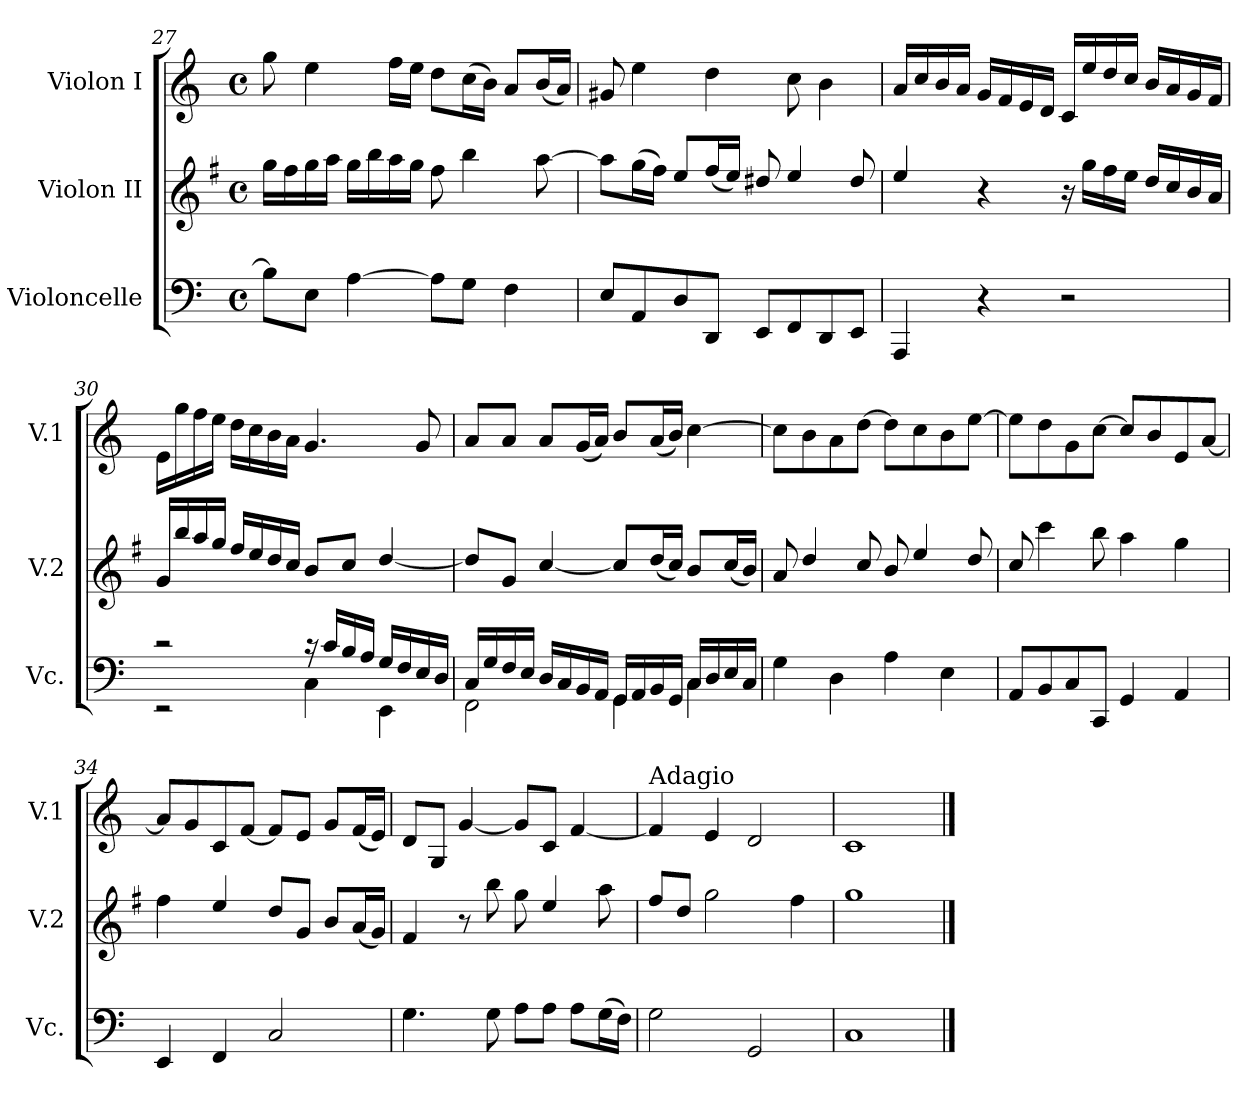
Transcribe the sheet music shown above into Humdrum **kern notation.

**kern	**kern	**kern
*part3	*part2	*part1
*staff3	*staff2	*staff1
*I"Violoncelle	*I"Violon II	*I"Violon I
*I'Vc.	*I'V.2	*I'V.1
*clefF4	*clefG2	*clefG2
*	*ITrd4c7	*
*k[]	*k[]	*k[]
*C:	*C:	*C:
*M4/4	*M4/4	*M4/4
*met(c)	*met(c)	*met(c)
=27	=27	=27
8B\L]	16cc\LL	8gg\
.	16b\	.
8E\J	16cc\	4ee\
.	16dd\JJ	.
[4A\	16cc\LL	.
.	16ee\	.
.	16dd\	16ff\LL
.	16cc\JJ	16ee\JJ
8A\L]	8b\	8dd\L
8G\J	4ee\	(16cc\L
.	.	16b\JJ)
4F\	.	8a/L
.	[8dd\	(16b/L
.	.	16a/JJ)
=28	=28	=28
8E/L	8dd\L]	8g#X/
8AA/	(16cc\L	4ee\
.	16b\JJ)	.
8D/	8a/L	.
8DD/J	(16b/L	4dd\
.	16a/JJ)	.
8EE/L	8g#X/	.
8FF/	4a/	8cc\
8DD/	.	4b\
8EE/J	8g#/	.
=29	=29	=29
4AAA/	4a/	16a/LL
.	.	16cc/
.	.	16b/
.	.	16a/JJ
4r	4r	16g/LL
.	.	16f/
.	.	16e/
.	.	16d/JJ
2r	16r	16c/LL
.	16cc\LL	16ee/
.	16b\	16dd/
.	16a\JJ	16cc/JJ
.	16g/LL	16b/LL
.	16f/	16a/
.	16e/	16g/
.	16d/JJ	16f/JJ
!!LO:LB:g=z
=30	=30	=30
*^	*	*
2rc	2rEE	16c/LL	16e\LL
.	.	16ee/	16gg\
.	.	16dd/	16ff\
.	.	16cc/JJ	16ee\JJ
.	.	16b/LL	16dd\LL
.	.	16a/	16cc\
.	.	16g/	16b\
.	.	16f/JJ	16a\JJ
16rc	4C\	8e/L	4.g/
16c/LL	.	.	.
16B/	.	8f/J	.
16A/JJ	.	.	.
16G/LL	4EE\	[4g/	.
16F/	.	.	.
16E/	.	.	8g/
16D/JJ	.	.	.
!!LO:PB:g=z
=31	=31	=31	=31
16C/LL	2FF\	8g/L]	8a/L
16G/	.	.	.
16F/	.	8c/J	8a/J
16E/JJ	.	.	.
16D/LL	.	[4f/	8a/L
16C/	.	.	.
16BB/	.	.	(16g/L
16AA/JJ	.	.	16a/JJ)
16GG/LL	4GG\	8f/L]	8b/L
16AA/	.	.	.
16BB/	.	(16g/L	(16a/L
16GG/JJ	.	16f/JJ)	16b/JJ)
16C/LL	4C\	8e/L	[4cc\
16D/	.	.	.
16E/	.	(16f/L	.
16C/JJ	.	16e/JJ)	.
*v	*v	*	*
=32	=32	=32
4G\	8d/	8cc\L]
.	4g/	8b\
4D\	.	8a\
.	8f/	[8dd\J
4A\	8e/	8dd\L]
.	4a/	8cc\
4E\	.	8b\
.	8g/	[8ee\J
=33	=33	=33
8AA/L	8f/	8ee\L]
8BB/	4ff\	8dd\
8C/	.	8g\
8CC/J	8ee\	[8cc\J
4GG/	4dd\	8cc/L]
.	.	8b/
4AA/	4cc\	8e/
.	.	[8a/J
=34	=34	=34
4EE/	4b\	8a/L]
.	.	8g/
4FF/	4a/	8c/
.	.	[8f/J
2C/	8g/L	8f/L]
.	8c/J	8e/J
.	8e/L	8g/L
.	(16d/L	(16f/L
.	16c/JJ)	16e/JJ)
=35	=35	=35
4.G\	4B/	8d/L
.	.	8G/J
.	8r	[4g/
8G\	8ee\	.
8A\L	8cc\	8g/L]
8A\J	4a/	8c/J
8A\L	.	[4f/
(16G\L	8dd\	.
16F\JJ)	.	.
=36	=36	=36
!	!	!LO:TX:a:t=Adagio
2G\	8b/L	4f/]
.	8g/J	.
.	2cc\	4e/
2GG/	.	2d/
.	4b\	.
=37	=37	=37
1C	1cc	1c
==	==	==
*-	*-	*-
